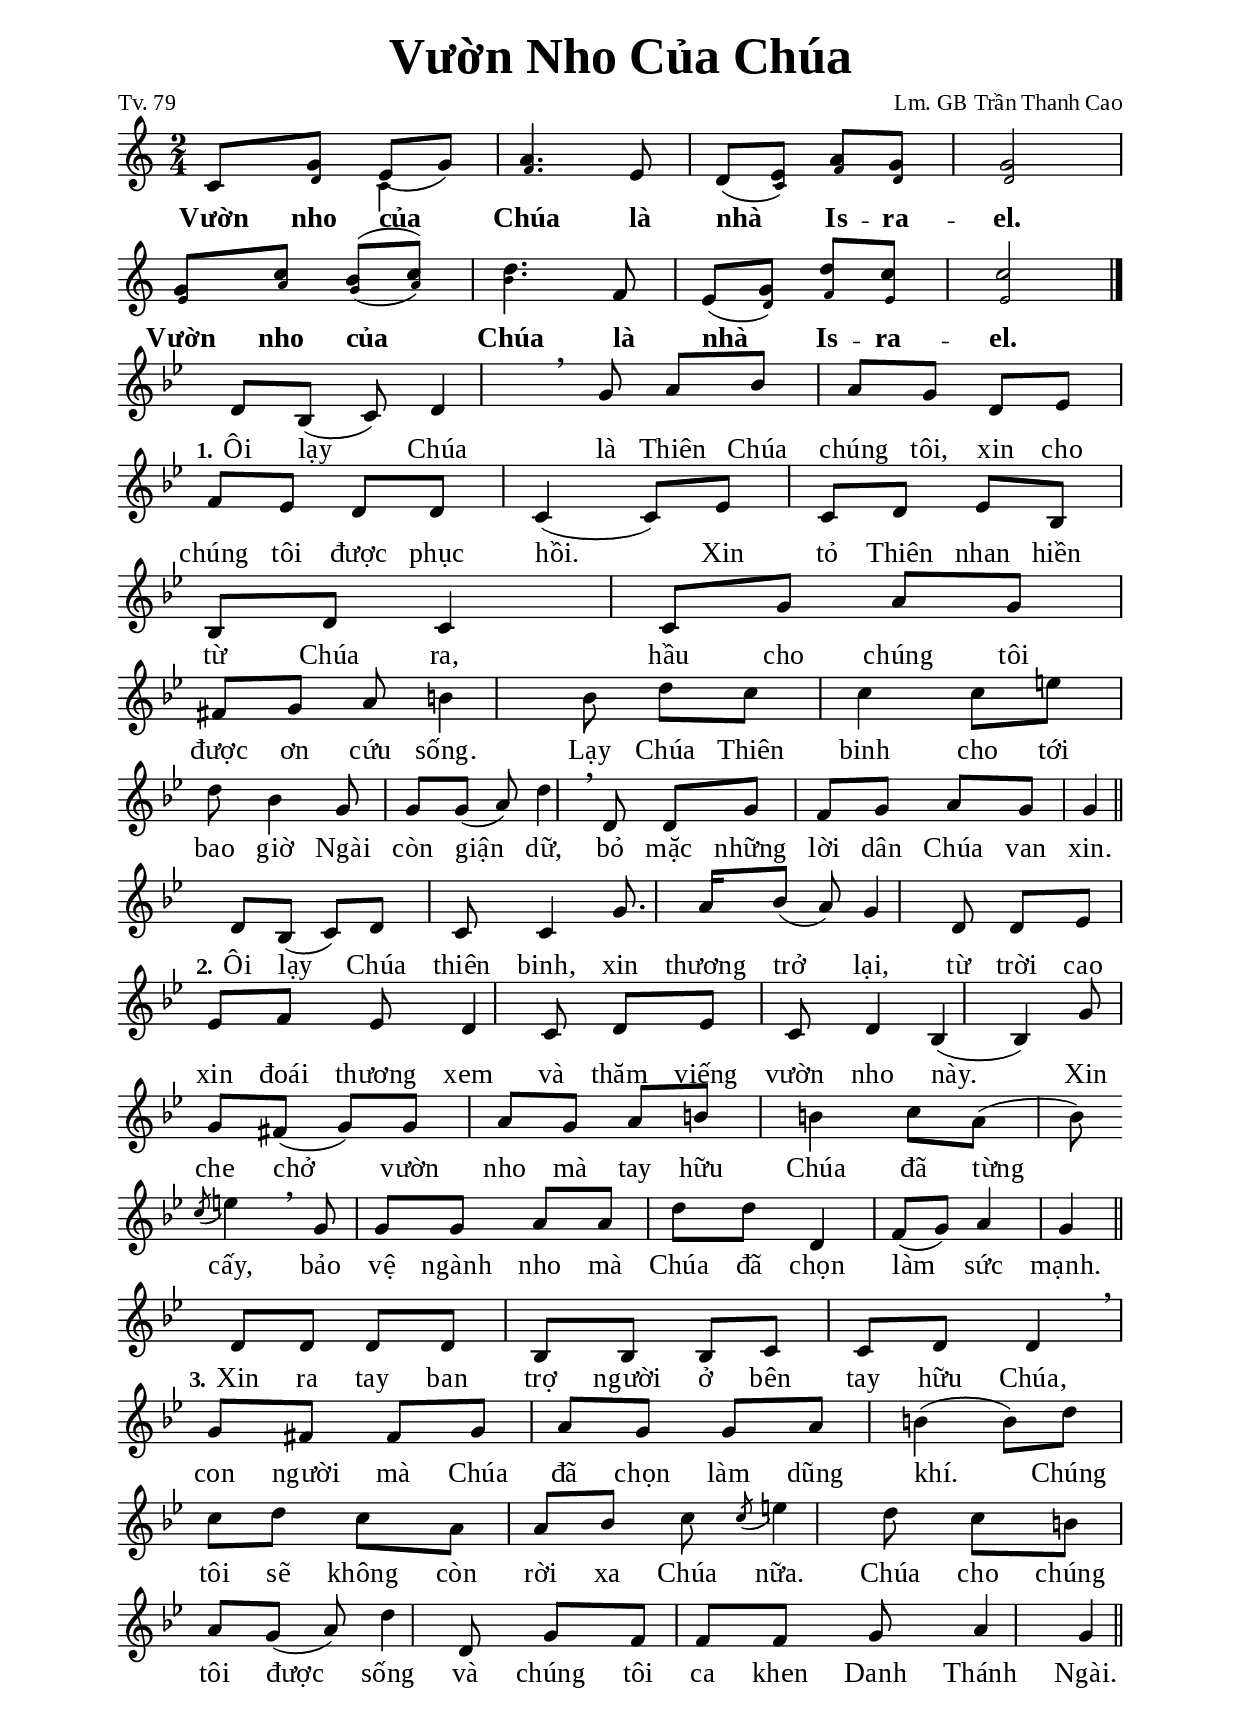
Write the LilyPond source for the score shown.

% Cài đặt chung
\version "2.22.1"
\include "english.ly"

\header {
  title = \markup { \fontsize #3 "Vườn Nho Của Chúa" }
  poet = "Tv. 79"
  composer = "Lm. GB Trần Thanh Cao"
  %arranger = " "
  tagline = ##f
}

% Nhạc điệp khúc
nhacDiepKhucSop = \relative c' {
  c8 g' e _(g) |
  a4. e8 |
  d (e) a g |
  g2 |
  g8 c b ^(c) |
  d4. f,8 |
  e _(g) d' c |
  c2 \bar "|."
}

nhacDiepKhucBas = \relative c' {
  c8 d c4 |
  f4. e8 |
  d _(c) f d |
  d2 |
  e8 a g _(a) 
  b4. f8 |
  e _(d) f e |
  e2
}

% Nhạc phiên khúc
nhacPhienKhucMot = \relative c' {
  d8 bf (c) d4 \breathe
  g8 a bf a g d ef f ef d d c4 (c8)
  ef c d ef bf bf d c4
  c8 g' a g fs g a b!4 bf8 d c c4 c8 e! d bf4
  g8 g g (a) d4 \breathe
  d,8 d g f g a g g4 \bar "||"
}

nhacPhienKhucHai = \relative c' {
  d8 bf (c) d c c4
  g'8. a16 bf8 (a) g4
  d8 d ef ef f ef d4 c8 d ef c d4 bf (bf)
  g'8 g fs (g) g a g a b! b!4 c8 a (bf) \break
  \acciaccatura c8 e!4 \breathe
  g,8 g g a a d d d,4 f8 (g) a4 g \bar "||"
}

nhacPhienKhucBa = \relative c' {
  d8 d d d bf bf bf c c d d4 \breathe
  g8 fs fs g a g g a b!4 (b8)
  d c d c a a bf c \acciaccatura c e!4
  d8 c b! a g (a) d4
  d,8 g f f f g a4 g \bar "||"
}

% Lời điệp khúc
loiDiepKhuc = \lyricmode {
  Vườn nho của Chúa là nhà Is -- ra -- el.
  Vườn nho của Chúa là nhà Is -- ra -- el.
}

% Lời phiên khúc
loiPhienKhucMot = \lyricmode {
  \set stanza = #"1."
  Ôi lạy Chúa là Thiên Chúa chúng tôi,
  xin cho chúng tôi được phục hồi.
  Xin tỏ Thiên nhan hiền từ Chúa ra,
  hầu cho chúng tôi được ơn cứu sống.
  Lạy Chúa Thiên binh cho tới bao giờ
  Ngài còn giận dữ, bỏ mặc những lời dân Chúa van xin.
}

loiPhienKhucHai = \lyricmode {
  \set stanza = #"2."
  Ôi lạy Chúa thiên binh, xin thương trở lại,
  từ trời cao xin đoái thương xem và thăm viếng vườn nho này.
  Xin che chở vườn nho mà tay hữu Chúa đã từng cấy,
  bảo vệ ngành nho mà Chúa đã chọn làm sức mạnh.
}

loiPhienKhucBa = \lyricmode {
  \set stanza = #"3."
  Xin ra tay ban trợ người ở bên tay hữu Chúa,
  con người mà Chúa đã chọn làm dũng khí.
  Chúng tôi sẽ không còn rời xa Chúa nữa.
  Chúa cho chúng tôi được sống
  và chúng tôi ca khen Danh Thánh Ngài.
}


% Dàn trang
\paper {
  #(set-paper-size "a4")
  top-margin = 7\mm
  bottom-margin = 7\mm
  left-margin = 20\mm
  right-margin = 20\mm
  indent = #0
  #(define fonts
    (make-pango-font-tree
      "Liberation Serif"
      "Liberation Serif"
      "Liberation Serif"
      (/ 20 20)))
  page-count = #1
  system-system-spacing = #'((basic-distance . 12))
  score-system-spacing = #'((basic-distance . 12))
}

% Thiết lập tông và nhịp
TongNhip = { \key c \major \time 2/4 }

% Đổi kích thước nốt cho bè phụ
notBePhu =
#(define-music-function (font-size music) (number? ly:music?)
   (for-some-music
     (lambda (m)
       (if (music-is-of-type? m 'rhythmic-event)
           (begin
             (set! (ly:music-property m 'tweaks)
                   (cons `(font-size . ,font-size)
                         (ly:music-property m 'tweaks)))
             #t)
           #f))
     music)
   music)

\score {
  \new ChoirStaff <<
    \new Staff = diepKhuc \with {
        \consists "Merge_rests_engraver"
        %\magnifyStaff #(magstep +1)
        printPartCombineTexts = ##f
      }
      <<
      \new Voice \TongNhip \partCombine 
        \nhacDiepKhucSop
        \notBePhu -3 { \nhacDiepKhucBas }
      \new NullVoice = nhacThamChieu \nhacDiepKhucSop
      \new Lyrics \lyricsto nhacThamChieu \loiDiepKhuc
      >>
  >>
  \layout {
    \override Lyrics.LyricText.font-series = #'bold
    \override Lyrics.LyricText.font-size = #+2
    \override Lyrics.LyricSpace.minimum-distance = #4.0
    \override Score.BarNumber.break-visibility = ##(#f #f #f)
    \override Score.SpacingSpanner.uniform-stretching = ##t
  }
}

\score {
  \new ChoirStaff <<
    \new Staff = phienKhuc \with {
        %\magnifyStaff #(magstep +1)
      }
      <<
      \new Voice = beSop {
        \key bf \major \time 2/4 \nhacPhienKhucMot
      }
    >>
    \new Lyrics \lyricsto beSop \loiPhienKhucMot
  >>
  \layout {
    \override Staff.TimeSignature.transparent = ##t
    \override Lyrics.LyricText.font-size = #+2
    \override Lyrics.LyricSpace.minimum-distance = #2
    \override Score.BarNumber.break-visibility = ##(#f #f #f)
    \override Score.SpacingSpanner.uniform-stretching = ##t
    \set Score.barAlways = ##t
    \set Score.defaultBarType = ""
  } 
}

\score {
  \new ChoirStaff <<
    \new Staff = phienKhuc \with {
        %\magnifyStaff #(magstep +1)
      }
      <<
      \new Voice = beSop {
        \key bf \major \time 2/4 \nhacPhienKhucHai
      }
    >>
    \new Lyrics \lyricsto beSop \loiPhienKhucHai
  >>
  \layout {
    \override Staff.TimeSignature.transparent = ##t
    \override Lyrics.LyricText.font-size = #+2
    \override Lyrics.LyricSpace.minimum-distance = #2.5
    \override Score.BarNumber.break-visibility = ##(#f #f #f)
    \override Score.SpacingSpanner.uniform-stretching = ##t
    \set Score.barAlways = ##t
    \set Score.defaultBarType = ""
  } 
}

\score {
  \new ChoirStaff <<
    \new Staff = phienKhuc \with {
        %\magnifyStaff #(magstep +1)
      }
      <<
      \new Voice = beSop {
        \key bf \major \time 2/4 \nhacPhienKhucBa
      }
    >>
    \new Lyrics \lyricsto beSop \loiPhienKhucBa
  >>
  \layout {
    \override Staff.TimeSignature.transparent = ##t
    \override Lyrics.LyricText.font-size = #+2
    \override Lyrics.LyricSpace.minimum-distance = #3.5
    \override Score.BarNumber.break-visibility = ##(#f #f #f)
    \override Score.SpacingSpanner.uniform-stretching = ##t
    \set Score.barAlways = ##t
    \set Score.defaultBarType = ""
  } 
}

